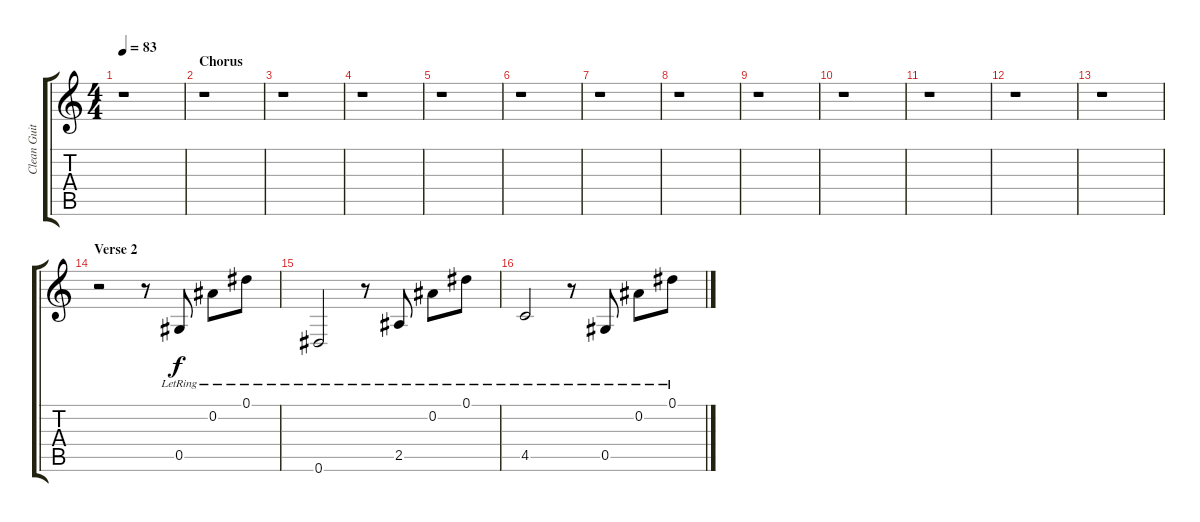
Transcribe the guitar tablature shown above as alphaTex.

\track ("Clean Guitar 2" "Clean Guit") {instrument electricguitarclean}
\staff {score tabs}
\tuning (Eb4 Bb3 Gb3 Db3 Ab2 Eb2) {hide}
\ts (4 4)
\tempo 83
\clef g2
\ks c
r.1{dy f} |
\section ("" "Chorus")
r.1 |
r.1 |
r.1 |
r.1 |
r.1 |
r.1 |
r.1 |
r.1 |
r.1 |
r.1 |
r.1 |
r.1 |
\section ("" "Verse 2")
r.2{balance 16} r.8 0.5{lr}.8 0.2{lr}.8 0.1{lr}.8 |
0.6{lr}.2 r.8 2.5{lr}.8 0.2{lr}.8 0.1{lr}.8 |
4.5{lr}.2 r.8 0.5{lr}.8 0.2{lr}.8 0.1{lr}.8
